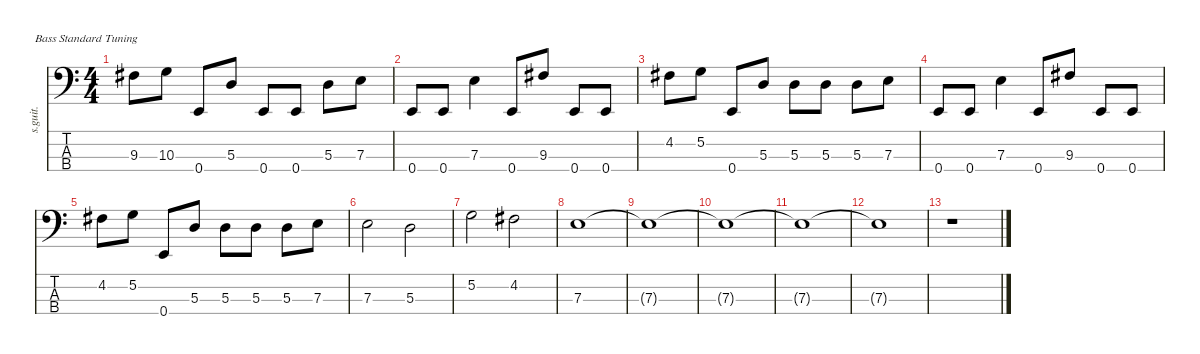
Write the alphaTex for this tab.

\defaultSystemsLayout 4
\hideDynamics
\bracketExtendMode nobrackets
\track ("" "s.guit.") {instrument electricbasspick}
\staff {score tabs}
\tuning (G2 D2 A1 E1)
\ts (4 4)
\tempo (153 hide)
\clef f4
\ks c
9.3{acc #}.8{dy f} 10.3.8 0.4.8 5.3.8 0.4.8 0.4.8 5.3.8 7.3.8 |
0.4.8 0.4.8 7.3.4 0.4.8 9.3{acc #}.8 0.4.8 0.4.8 |
4.2{acc #}.8 5.2.8 0.4.8 5.3.8 5.3.8 5.3.8 5.3.8 7.3.8 |
0.4.8 0.4.8 7.3.4 0.4.8 9.3{acc #}.8 0.4.8 0.4.8 |
4.2{acc #}.8 5.2.8 0.4.8 5.3.8 5.3.8 5.3.8 5.3.8 7.3.8 |
7.3.2 5.3.2 |
5.2.2 4.2{acc #}.2 |
7.3.1 |
7.3{t}.1 |
7.3{t}.1 |
7.3{t}.1 |
7.3{t}.1 |
r.1
